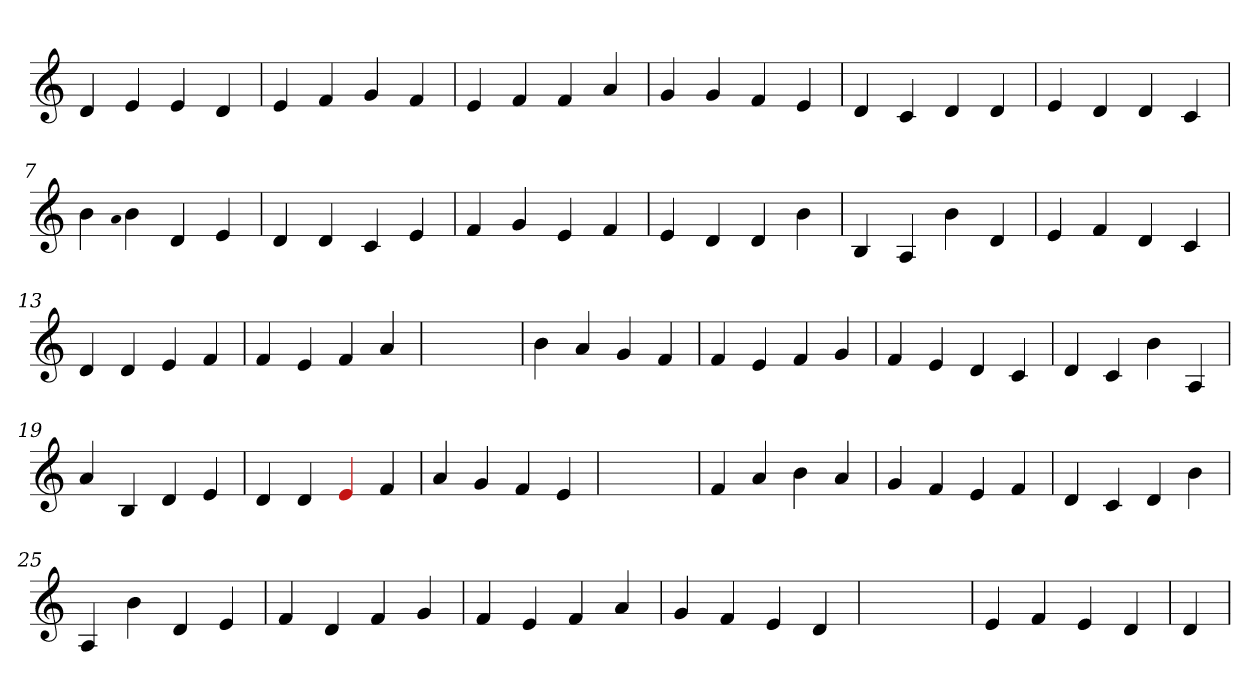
**kern
*part1
*staff1
*clefG2
=1
4d
4e
4e
4d
=2
4e
4f
4g
4f
=3
4e
4f
4f
4a
=4
4g
4g
4f
4e
=5
4d
4c
4d
4d
=6
4e
4d
4d
4c
=7
4b
qqa
4b
4d
4e
=8
4d
4d
4c
4e
=9
4f
4g
4e
4f
=10
4e
4d
4d
4b
=11
4B
4A
4b
4d
=12
4e
4f
4d
4c
=13
4d
4d
4e
4f
=14
4f
4e
4f
4a
=15
1ryy
=15
4b
4a
4g
4f
=16
4f
4e
4f
4g
=17
4f
4e
4d
4c
=18
4d
4c
4b
4A
=19
4a
4B
4d
4e
=20
4d
4d
4Re
4f
=21
4a
4g
4f
4e
=22
1ryy
=22
4f
4a
4b
4a
=23
4g
4f
4e
4f
=24
4d
4c
4d
4b
=25
4A
4b
4d
4e
=26
4f
4d
4f
4g
=27
4f
4e
4f
4a
=28
4g
4f
4e
4d
=29
1ryy
=29
4e
4f
4e
4d
=30
4d
=
*-
